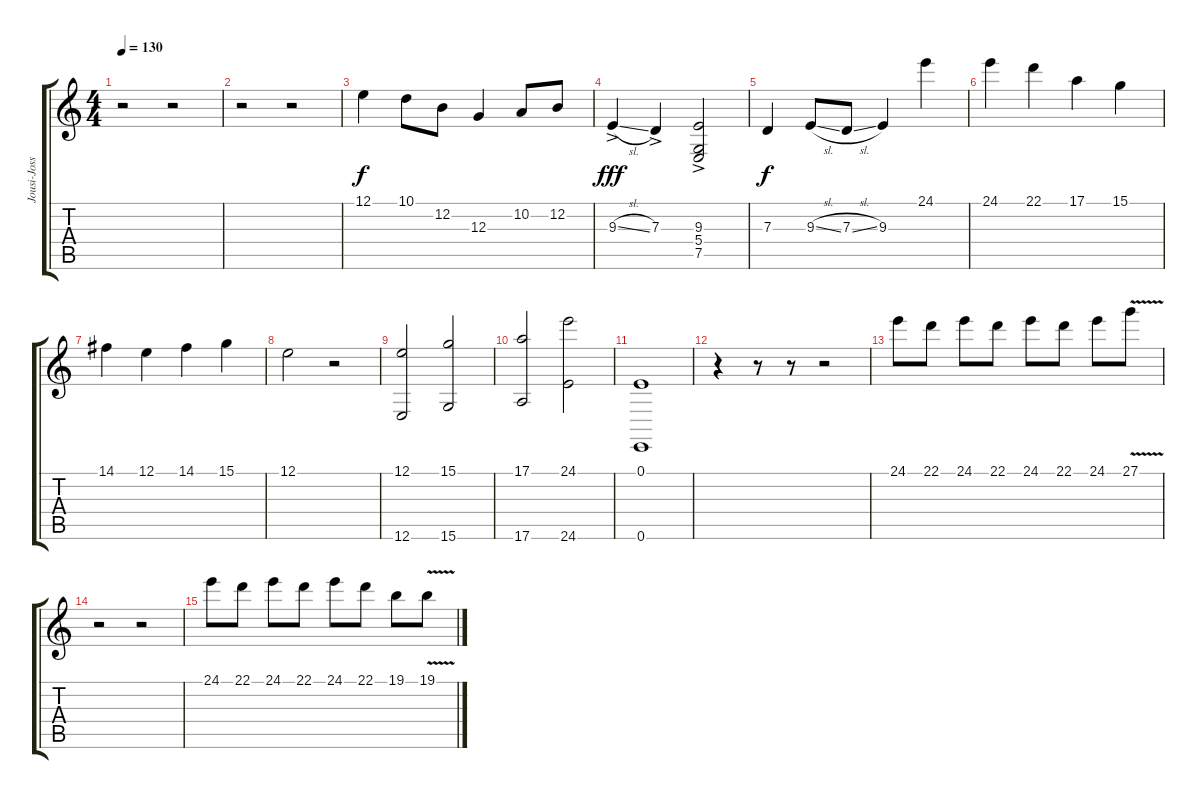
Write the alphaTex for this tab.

\track ("Jousi-Jossu" "Jousi-Joss") {instrument tremolostrings}
\staff {score tabs}
\tuning (E4 B3 G3 D3 A2 E2) {hide}
\ts (4 4)
\tempo 130
\clef g2
\ks c
r.2{dy f} r.2 |
r.2 r.2 |
12.1.4 10.1.8 12.2.8 12.3.4 10.2.8 12.2.8 |
9.3{sl ac}.4{dy fff} 7.3{ac}.4 (9.3 5.4{ac} 7.5).2 |
7.3.4{dy f} 9.3{sl}.8 7.3{sl}.8 9.3.4 24.1.4 |
24.1.4 22.1.4 17.1.4 15.1.4 |
14.1.4 12.1.4 14.1.4 15.1.4 |
12.1.2 r.2 |
(12.1 12.6).2 (15.1 15.6).2 |
(17.1 17.6).2 (24.1 24.6).2 |
(0.1 0.6).1 |
r.4 r.8 r.8 r.2 |
24.1.8 22.1.8 24.1.8 22.1.8 24.1.8 22.1.8 24.1.8 27.1{v}.8 |
r.2 r.2 |
24.1.8 22.1.8 24.1.8 22.1.8 24.1.8 22.1.8 19.1.8 19.1{v}.8
